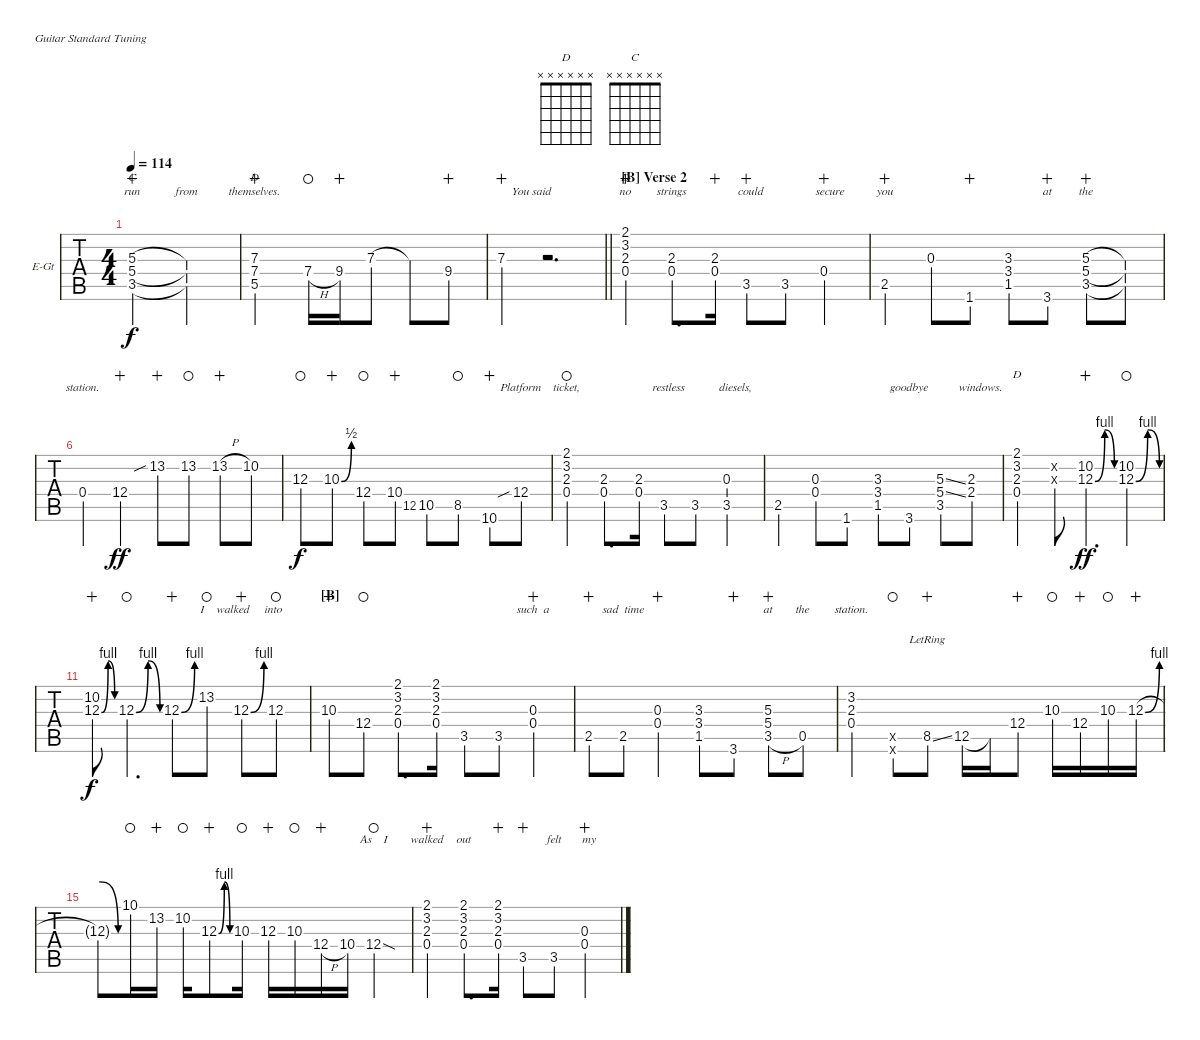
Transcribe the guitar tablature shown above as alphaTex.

\bracketExtendMode nobrackets
\firstSystemTrackNameOrientation horizontal
\otherSystemsTrackNameOrientation horizontal
\defaultBarNumberDisplay FirstOfSystem
\track ("Guitar" "E-Gt") {instrument overdrivenguitar}
\staff {tabs}
\tuning (E4 B3 G3 D3 A2 E2)
\chord ("D" x x x x x x)
\chord ("C" x x x x x x)
\ts (4 4)
\tempo 114
\clef g2
\ks c
(5.3 5.4 3.5).2{ch "C" lyrics (0 "run") lyrics (1 "") lyrics (2 "") lyrics (3 "") lyrics (4 "") dy f wahc} (5.3{t} 5.4{t} 3.5{t}).2{lyrics (0 "from ") lyrics (1 "") lyrics (2 "") lyrics (3 "") lyrics (4 "")} |
(7.3 7.4 5.5).2{ch "D" lyrics (0 "themselves.") lyrics (1 "") lyrics (2 "") lyrics (3 "") lyrics (4 "") wahc} 7.4{h}.16{lyrics (0 "") lyrics (1 "") lyrics (2 "") lyrics (3 "") lyrics (4 "") waho} 9.4.16{lyrics (0 "") lyrics (1 "") lyrics (2 "") lyrics (3 "") lyrics (4 "") wahc} 7.3.8{lyrics (0 "") lyrics (1 "") lyrics (2 "") lyrics (3 "") lyrics (4 "")} 7.3{t}.8{lyrics (0 "") lyrics (1 "") lyrics (2 "") lyrics (3 "") lyrics (4 "")} 9.4.8{lyrics (0 "") lyrics (1 "") lyrics (2 "") lyrics (3 "") lyrics (4 "") wahc} |
\barLineRight lightlight
7.3.4{lyrics (0 "                    You said") lyrics (1 "") lyrics (2 "") lyrics (3 "") lyrics (4 "") wahc} r.2{d} |
\section ("B" "Verse 2")
(2.1 3.2 2.3 0.4).4{ch "D" lyrics (0 "no") lyrics (1 "") lyrics (2 "") lyrics (3 "") lyrics (4 "") wahc} (2.3 0.4).8{d lyrics (0 "strings") lyrics (1 "") lyrics (2 "") lyrics (3 "") lyrics (4 "")} (2.3 0.4).16{lyrics (0 "") lyrics (1 "") lyrics (2 "") lyrics (3 "") lyrics (4 "") wahc} 3.5.8{lyrics (0 "   could") lyrics (1 "") lyrics (2 "") lyrics (3 "") lyrics (4 "") wahc} 3.5.8{lyrics (0 "") lyrics (1 "") lyrics (2 "") lyrics (3 "") lyrics (4 "")} 0.4.4{lyrics (0 "    secure") lyrics (1 "") lyrics (2 "") lyrics (3 "") lyrics (4 "") wahc} |
2.5.4{lyrics (0 "you") lyrics (1 "") lyrics (2 "") lyrics (3 "") lyrics (4 "") wahc} 0.3.8{lyrics (0 "") lyrics (1 "") lyrics (2 "") lyrics (3 "") lyrics (4 "")} 1.6.8{lyrics (0 "") lyrics (1 "") lyrics (2 "") lyrics (3 "") lyrics (4 "") wahc} (3.3 3.4 1.5).8{lyrics (0 "") lyrics (1 "") lyrics (2 "") lyrics (3 "") lyrics (4 "")} 3.6.8{lyrics (0 "at") lyrics (1 "") lyrics (2 "") lyrics (3 "") lyrics (4 "") wahc} (5.3 5.4 3.5).8{lyrics (0 "the") lyrics (1 "") lyrics (2 "") lyrics (3 "") lyrics (4 "") wahc} (5.3{t} 5.4{t} 3.5{t}).8{lyrics (0 "") lyrics (1 "") lyrics (2 "") lyrics (3 "") lyrics (4 "")} |
0.4.4{lyrics (0 "station.") lyrics (1 "") lyrics (2 "") lyrics (3 "") lyrics (4 "")} 12.4.4{lyrics (0 "") lyrics (1 "") lyrics (2 "") lyrics (3 "") lyrics (4 "") dy ff wahc} 13.2{sib}.8{lyrics (0 "") lyrics (1 "") lyrics (2 "") lyrics (3 "") lyrics (4 "") wahc} 13.2.8{lyrics (0 "") lyrics (1 "") lyrics (2 "") lyrics (3 "") lyrics (4 "") waho} 13.2{h}.8{lyrics (0 "") lyrics (1 "") lyrics (2 "") lyrics (3 "") lyrics (4 "") wahc} 10.2.8{lyrics (0 "") lyrics (1 "") lyrics (2 "") lyrics (3 "") lyrics (4 "")} |
12.3.8{lyrics (0 "") lyrics (1 "") lyrics (2 "") lyrics (3 "") lyrics (4 "") dy f waho} 10.3{be (bend 0 0 60 2)}.8{lyrics (0 "") lyrics (1 "") lyrics (2 "") lyrics (3 "") lyrics (4 "") wahc} 12.4.8{lyrics (0 "") lyrics (1 "") lyrics (2 "") lyrics (3 "") lyrics (4 "") waho} 10.4.8{lyrics (0 "") lyrics (1 "") lyrics (2 "") lyrics (3 "") lyrics (4 "") wahc} 12.5.8{lyrics (0 "") lyrics (1 "") lyrics (2 "") lyrics (3 "") lyrics (4 "") gr} 10.5.8{lyrics (0 "") lyrics (1 "") lyrics (2 "") lyrics (3 "") lyrics (4 "")} 8.5.8{lyrics (0 "") lyrics (1 "") lyrics (2 "") lyrics (3 "") lyrics (4 "") waho} 10.6.8{lyrics (0 "") lyrics (1 "") lyrics (2 "") lyrics (3 "") lyrics (4 "") wahc} 12.4{sib}.8{lyrics (0 "Platform     ") lyrics (1 "") lyrics (2 "") lyrics (3 "") lyrics (4 "")} |
(2.1 3.2 2.3 0.4).4{lyrics (0 "ticket,") lyrics (1 "") lyrics (2 "") lyrics (3 "") lyrics (4 "") waho} (2.3 0.4).8{d lyrics (0 "") lyrics (1 "") lyrics (2 "") lyrics (3 "") lyrics (4 "")} (2.3 0.4).16{lyrics (0 "") lyrics (1 "") lyrics (2 "") lyrics (3 "") lyrics (4 "")} 3.5.8{lyrics (0 "   restless") lyrics (1 "") lyrics (2 "") lyrics (3 "") lyrics (4 "")} 3.5.8{lyrics (0 "") lyrics (1 "") lyrics (2 "") lyrics (3 "") lyrics (4 "")} (0.3 3.5).4{lyrics (0 "      diesels,") lyrics (1 "") lyrics (2 "") lyrics (3 "") lyrics (4 "")} |
2.5.4{lyrics (0 "") lyrics (1 "") lyrics (2 "") lyrics (3 "") lyrics (4 "")} (0.3 0.4).8{lyrics (0 "") lyrics (1 "") lyrics (2 "") lyrics (3 "") lyrics (4 "")} 1.6.8{lyrics (0 "") lyrics (1 "") lyrics (2 "") lyrics (3 "") lyrics (4 "")} (3.3 3.4 1.5).8{lyrics (0 "") lyrics (1 "") lyrics (2 "") lyrics (3 "") lyrics (4 "")} 3.6.8{lyrics (0 "goodbye") lyrics (1 "") lyrics (2 "") lyrics (3 "") lyrics (4 "")} (5.3{ss} 5.4{ss} 3.5).8{lyrics (0 "") lyrics (1 "") lyrics (2 "") lyrics (3 "") lyrics (4 "")} (2.3 2.4).8{lyrics (0 "      windows.") lyrics (1 "") lyrics (2 "") lyrics (3 "") lyrics (4 "")} |
(2.1 3.2 2.3 0.4).4{ch "D" lyrics (0 "") lyrics (1 "") lyrics (2 "") lyrics (3 "") lyrics (4 "")} (0.2{x} 0.3{x}).8{lyrics (0 "") lyrics (1 "") lyrics (2 "") lyrics (3 "") lyrics (4 "")} (10.2 12.3{be (bendrelease 0 0 30 4 30 4 60 0) ac}).4{d lyrics (0 "") lyrics (1 "") lyrics (2 "") lyrics (3 "") lyrics (4 "") dy ff wahc} (10.2 12.3{be (bendrelease 0 0 30 4 30 4 60 0)}).4{lyrics (0 "") lyrics (1 "") lyrics (2 "") lyrics (3 "") lyrics (4 "") waho} |
(10.2 12.3{be (bendrelease 0 0 30 4 30 4 60 0)}).8{lyrics (0 "") lyrics (1 "") lyrics (2 "") lyrics (3 "") lyrics (4 "") dy f wahc} 12.3{be (bendrelease 0 0 30 4 30 4 60 0)}.4{d lyrics (0 "") lyrics (1 "") lyrics (2 "") lyrics (3 "") lyrics (4 "") waho} 12.3{be (bend 0 0 60 4)}.8{lyrics (0 "") lyrics (1 "") lyrics (2 "") lyrics (3 "") lyrics (4 "") wahc} 13.2.8{lyrics (0 "") lyrics (1 "") lyrics (2 "") lyrics (3 "") lyrics (4 "") waho} 12.3{be (bend 0 0 60 4)}.8{lyrics (0 "I    walked     into") lyrics (1 "") lyrics (2 "") lyrics (3 "") lyrics (4 "") wahc} 12.3.8{lyrics (0 "") lyrics (1 "") lyrics (2 "") lyrics (3 "") lyrics (4 "") waho} |
\section ("B" "")
10.3.8{lyrics (0 "") lyrics (1 "") lyrics (2 "") lyrics (3 "") lyrics (4 "") wahc} 12.4.8{lyrics (0 "") lyrics (1 "") lyrics (2 "") lyrics (3 "") lyrics (4 "") waho} (2.1 3.2 2.3 0.4).8{d lyrics (0 "") lyrics (1 "") lyrics (2 "") lyrics (3 "") lyrics (4 "")} (2.1 3.2 2.3 0.4).16{lyrics (0 "") lyrics (1 "") lyrics (2 "") lyrics (3 "") lyrics (4 "")} 3.5.8{lyrics (0 "") lyrics (1 "") lyrics (2 "") lyrics (3 "") lyrics (4 "")} 3.5.8{lyrics (0 "") lyrics (1 "") lyrics (2 "") lyrics (3 "") lyrics (4 "")} (0.3 0.4).4{lyrics (0 "such  a") lyrics (1 "") lyrics (2 "") lyrics (3 "") lyrics (4 "") wahc} |
2.5.8{lyrics (0 "") lyrics (1 "") lyrics (2 "") lyrics (3 "") lyrics (4 "") wahc} 2.5.8{lyrics (0 "sad  time") lyrics (1 "") lyrics (2 "") lyrics (3 "") lyrics (4 "")} (0.3 0.4).4{lyrics (0 "") lyrics (1 "") lyrics (2 "") lyrics (3 "") lyrics (4 "") wahc} (3.3 3.4 1.5).8{lyrics (0 "") lyrics (1 "") lyrics (2 "") lyrics (3 "") lyrics (4 "")} 3.6.8{lyrics (0 "") lyrics (1 "") lyrics (2 "") lyrics (3 "") lyrics (4 "") wahc} (5.3 5.4 3.5{h}).8{lyrics (0 "at") lyrics (1 "") lyrics (2 "") lyrics (3 "") lyrics (4 "") wahc} 0.5.8{lyrics (0 "the") lyrics (1 "") lyrics (2 "") lyrics (3 "") lyrics (4 "")} |
(3.2 2.3 0.4).4{lyrics (0 "station.") lyrics (1 "") lyrics (2 "") lyrics (3 "") lyrics (4 "")} (0.5{x} 0.6{x}).8{lyrics (0 "") lyrics (1 "") lyrics (2 "") lyrics (3 "") lyrics (4 "") waho} 8.5{ss lr}.8{lyrics (0 "") lyrics (1 "") lyrics (2 "") lyrics (3 "") lyrics (4 "") wahc} 12.5.16{lyrics (0 "") lyrics (1 "") lyrics (2 "") lyrics (3 "") lyrics (4 "")} 12.5{t}.16{lyrics (0 "") lyrics (1 "") lyrics (2 "") lyrics (3 "") lyrics (4 "")} 12.4.8{lyrics (0 "") lyrics (1 "") lyrics (2 "") lyrics (3 "") lyrics (4 "") wahc} 10.3.16{lyrics (0 "") lyrics (1 "") lyrics (2 "") lyrics (3 "") lyrics (4 "") waho} 12.4.16{lyrics (0 "") lyrics (1 "") lyrics (2 "") lyrics (3 "") lyrics (4 "") wahc} 10.3.16{lyrics (0 "") lyrics (1 "") lyrics (2 "") lyrics (3 "") lyrics (4 "") waho} 12.3{be (bend 0 0 60 4)}.16{lyrics (0 "") lyrics (1 "") lyrics (2 "") lyrics (3 "") lyrics (4 "") wahc} |
\section ("" "")
12.3{be (release 0 4 60 0) t}.8{lyrics (0 "") lyrics (1 "") lyrics (2 "") lyrics (3 "") lyrics (4 "")} 10.1.16{lyrics (0 "") lyrics (1 "") lyrics (2 "") lyrics (3 "") lyrics (4 "") waho} 13.2.16{lyrics (0 "") lyrics (1 "") lyrics (2 "") lyrics (3 "") lyrics (4 "") wahc} 10.2.16{lyrics (0 "") lyrics (1 "") lyrics (2 "") lyrics (3 "") lyrics (4 "") waho} 12.3{be (bendrelease 0 0 30 4 30 4 60 0)}.8{lyrics (0 "") lyrics (1 "") lyrics (2 "") lyrics (3 "") lyrics (4 "") wahc} 10.3.16{lyrics (0 "") lyrics (1 "") lyrics (2 "") lyrics (3 "") lyrics (4 "") waho} 12.3.16{lyrics (0 "") lyrics (1 "") lyrics (2 "") lyrics (3 "") lyrics (4 "") wahc} 10.3.16{lyrics (0 "") lyrics (1 "") lyrics (2 "") lyrics (3 "") lyrics (4 "") waho} 12.4{h}.16{lyrics (0 "") lyrics (1 "") lyrics (2 "") lyrics (3 "") lyrics (4 "") wahc} 10.4.16{lyrics (0 "") lyrics (1 "") lyrics (2 "") lyrics (3 "") lyrics (4 "")} 12.4{sod}.4{lyrics (0 "As    I    ") lyrics (1 "") lyrics (2 "") lyrics (3 "") lyrics (4 "") waho} |
(2.1 3.2 2.3 0.4).4{lyrics (0 "walked") lyrics (1 "") lyrics (2 "") lyrics (3 "") lyrics (4 "") wahc} (2.1 3.2 2.3 0.4).8{d lyrics (0 "out") lyrics (1 "") lyrics (2 "") lyrics (3 "") lyrics (4 "")} (2.1 3.2 2.3 0.4).16{lyrics (0 "") lyrics (1 "") lyrics (2 "") lyrics (3 "") lyrics (4 "") wahc} 3.5.8{lyrics (0 "") lyrics (1 "") lyrics (2 "") lyrics (3 "") lyrics (4 "") wahc} 3.5.8{lyrics (0 "felt") lyrics (1 "") lyrics (2 "") lyrics (3 "") lyrics (4 "")} (0.3 0.4).4{lyrics (0 "   my") lyrics (1 "") lyrics (2 "") lyrics (3 "") lyrics (4 "") wahc}
